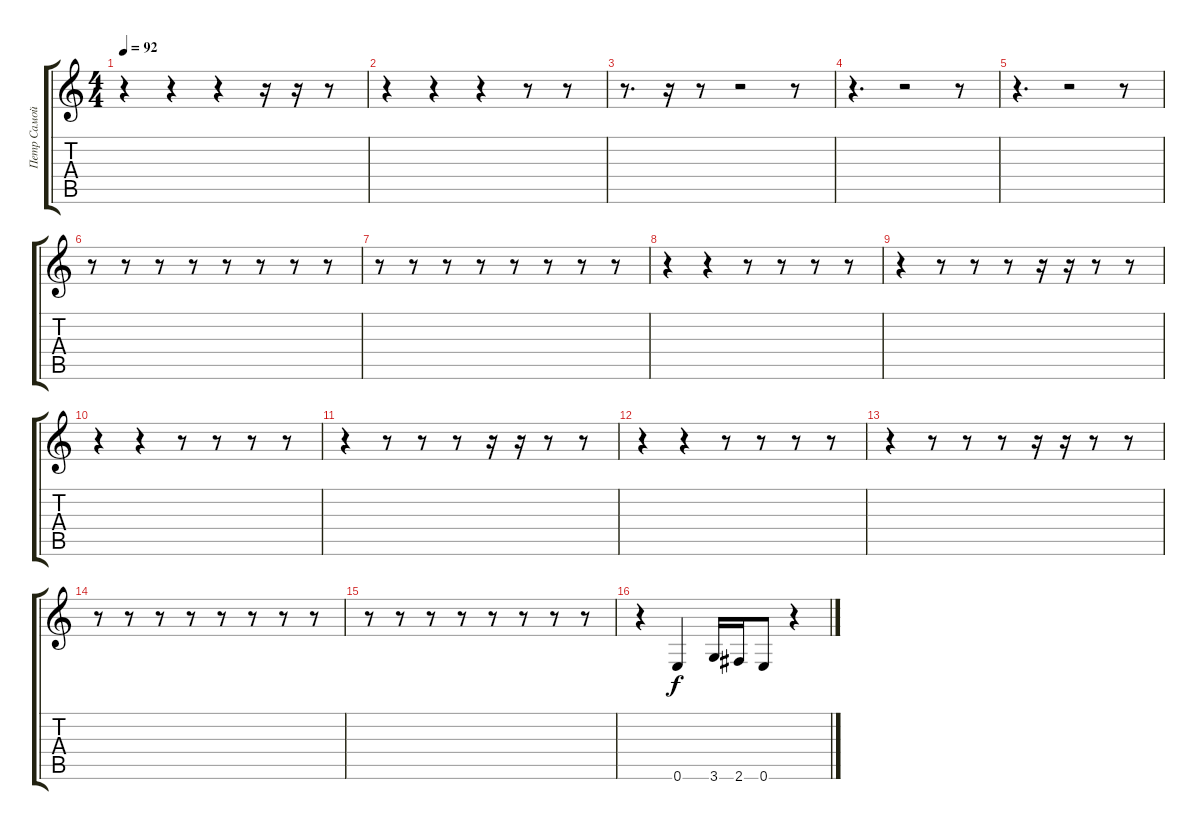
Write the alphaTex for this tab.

\track ("Петр Самойлов" "Петр Самой") {instrument electricbassfinger}
\staff {score tabs}
\tuning (E4 B3 G3 D3 A2 E2) {hide}
\ts (4 4)
\tempo 92
\clef g2
\ks c
r.4{dy f} r.4 r.4 r.16 r.16 r.8 |
r.4 r.4 r.4 r.8 r.8 |
r.8{d} r.16 r.8 r.2 r.8 |
r.4{d} r.2 r.8 |
r.4{d} r.2 r.8 |
r.8 r.8 r.8 r.8 r.8 r.8 r.8 r.8 |
r.8 r.8 r.8 r.8 r.8 r.8 r.8 r.8 |
r.4 r.4 r.8 r.8 r.8 r.8 |
r.4 r.8 r.8 r.8 r.16 r.16 r.8 r.8 |
r.4 r.4 r.8 r.8 r.8 r.8 |
r.4 r.8 r.8 r.8 r.16 r.16 r.8 r.8 |
r.4 r.4 r.8 r.8 r.8 r.8 |
r.4 r.8 r.8 r.8 r.16 r.16 r.8 r.8 |
r.8 r.8 r.8 r.8 r.8 r.8 r.8 r.8 |
r.8 r.8 r.8 r.8 r.8 r.8 r.8 r.8 |
r.4 0.6.4 3.6.16 2.6.16 0.6.8 r.4
